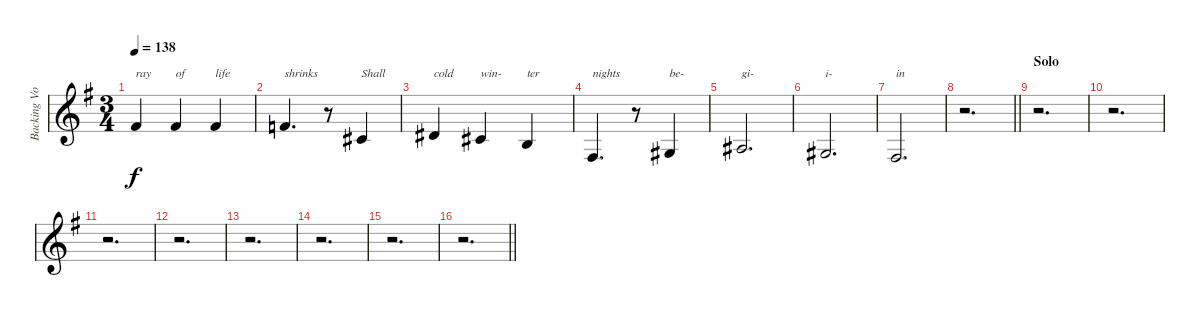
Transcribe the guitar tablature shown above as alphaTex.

\track ("Backing Vocal (Hansi Kursch)" "Backing Vo") {instrument flute}
\staff {score}
\tuning (Eb4 Bb3 Gb3 Db3 Ab2 Eb2) {hide}
\ts (3 4)
\tempo 138
\clef g2
\ks eminor
3.1.4{txt "ray" dy f} 3.1.4{txt "of"} 3.1.4{txt "life"} |
2.1.4{d txt "shrinks"} r.8 3.2.4{txt "Shall"} |
0.1.4{txt "cold"} 3.2.4{txt "win-"} 1.2.4{txt "ter"} |
0.3.4{d txt "nights"} r.8 2.3.4{txt "be-"} |
0.2.2{d txt "gi-"} |
2.3.2{d txt "i-"} |
0.3.2{d txt "in"} |
\barLineRight lightlight
r.2{d} |
\section ("" "Solo")
r.2{d} |
r.2{d} |
r.2{d} |
r.2{d} |
r.2{d} |
r.2{d} |
r.2{d} |
\barLineRight lightlight
r.2{d}
